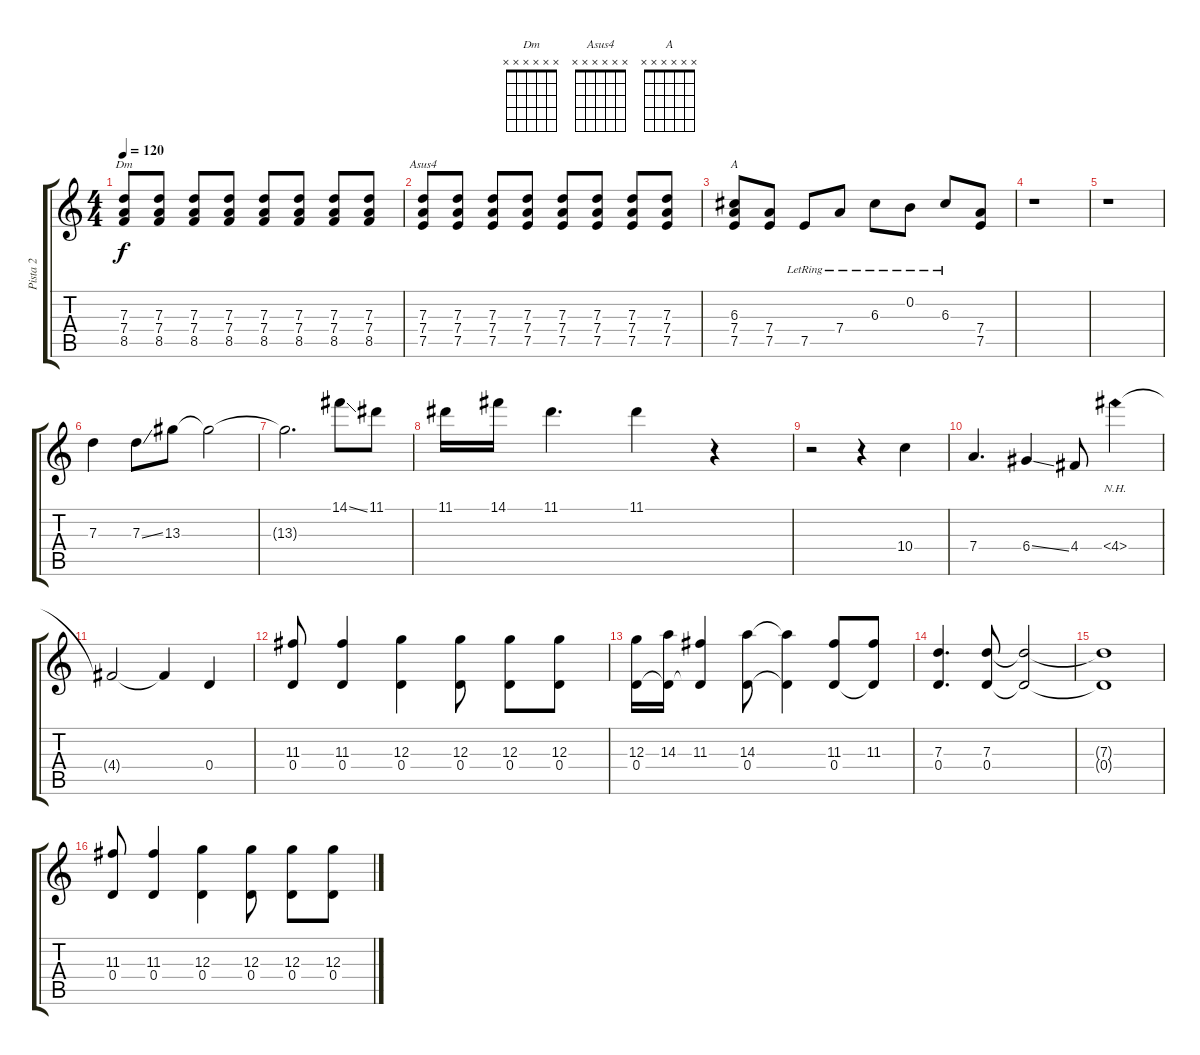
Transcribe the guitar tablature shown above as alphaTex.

\track ("Pista 2" "Pista 2") {instrument overdrivenguitar}
\staff {score tabs}
\tuning (E4 B3 G3 D3 A2 D2) {hide}
\chord ("Dm" x x x x x x)
\chord ("Asus4" x x x x x x)
\chord ("A" x x x x x x)
\ts (4 4)
\tempo 120
\clef g2
\ks c
(7.3 7.4 8.5).8{ch "Dm" dy f} (7.3 7.4 8.5).8 (7.3 7.4 8.5).8 (7.3 7.4 8.5).8 (7.3 7.4 8.5).8 (7.3 7.4 8.5).8 (7.3 7.4 8.5).8 (7.3 7.4 8.5).8 |
(7.3 7.4 7.5).8{ch "Asus4"} (7.3 7.4 7.5).8 (7.3 7.4 7.5).8 (7.3 7.4 7.5).8 (7.3 7.4 7.5).8 (7.3 7.4 7.5).8 (7.3 7.4 7.5).8 (7.3 7.4 7.5).8 |
(6.3 7.4 7.5).8{ch "A"} (7.4 7.5).8 7.5{lr}.8 7.4{lr}.8 6.3{lr}.8 0.2{lr}.8 6.3{lr}.8 (7.4 7.5).8 |
r.1 |
r.1 |
7.3.4 7.3{ss}.8 13.3.8 13.3{t}.2 |
13.3{t}.2{d} 14.1{ss}.8 11.1.8 |
11.1.16 14.1.16 11.1.4{d} 11.1.4 r.4 |
r.2 r.4 10.4.4 |
7.4.4{d} 6.4{ss}.4 4.4.8 4.4{nh}.4 |
4.4{t}.2 4.4{t}.4 0.4.4 |
(11.3 0.4).8 (11.3 0.4).4 (12.3 0.4).4 (12.3 0.4).8 (12.3 0.4).8 (12.3 0.4).8 |
(12.3 0.4).16 (14.3 0.4{t}).16 (11.3 0.4{t}).4 (14.3 0.4).8 (14.3{t} 0.4{t}).4 (11.3 0.4).8 (11.3 0.4{t}).8 |
(7.3 0.4).4{d} (7.3 0.4).8 (7.3{t} 0.4{t}).2 |
(7.3{t} 0.4{t}).1 |
(11.3 0.4).8 (11.3 0.4).4 (12.3 0.4).4 (12.3 0.4).8 (12.3 0.4).8 (12.3 0.4).8
